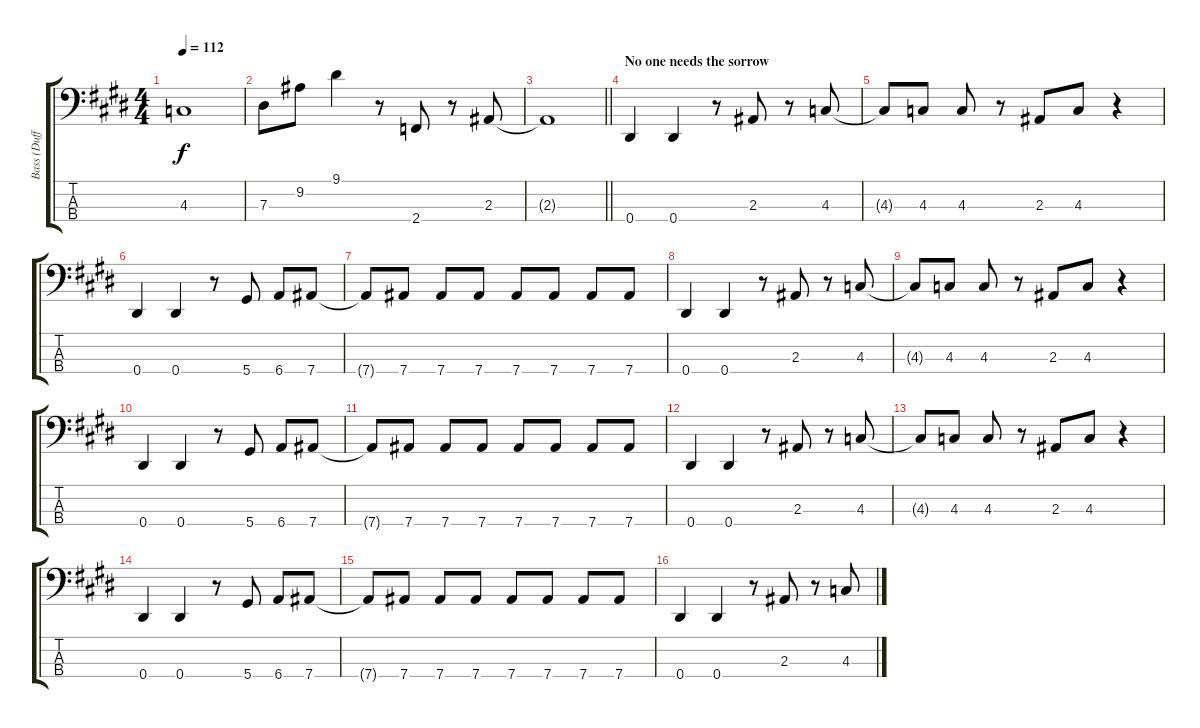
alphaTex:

\track ("Bass (Duff)" "Bass (Duff") {instrument electricbasspick}
\staff {score tabs}
\tuning (Gb2 Db2 Ab1 Eb1) {hide}
\ts (4 4)
\tempo 112
\clef f4
\ks e
4.3{t}.1{dy f} |
7.3.8 9.2.8 9.1.4 r.8 2.4.8 r.8 2.3.8 |
\barLineRight lightlight
2.3{t}.1 |
\section ("" "No one needs the sorrow")
0.4.4 0.4.4 r.8 2.3.8 r.8 4.3.8 |
4.3{t}.8 4.3.8 4.3.8 r.8 2.3.8 4.3.8 r.4 |
0.4.4 0.4.4 r.8 5.4.8 6.4.8 7.4.8 |
7.4{t}.8 7.4.8 7.4.8 7.4.8 7.4.8 7.4.8 7.4.8 7.4.8 |
0.4.4 0.4.4 r.8 2.3.8 r.8 4.3.8 |
4.3{t}.8 4.3.8 4.3.8 r.8 2.3.8 4.3.8 r.4 |
0.4.4 0.4.4 r.8 5.4.8 6.4.8 7.4.8 |
7.4{t}.8 7.4.8 7.4.8 7.4.8 7.4.8 7.4.8 7.4.8 7.4.8 |
0.4.4 0.4.4 r.8 2.3.8 r.8 4.3.8 |
4.3{t}.8 4.3.8 4.3.8 r.8 2.3.8 4.3.8 r.4 |
0.4.4 0.4.4 r.8 5.4.8 6.4.8 7.4.8 |
7.4{t}.8 7.4.8 7.4.8 7.4.8 7.4.8 7.4.8 7.4.8 7.4.8 |
0.4.4 0.4.4 r.8 2.3.8 r.8 4.3.8
